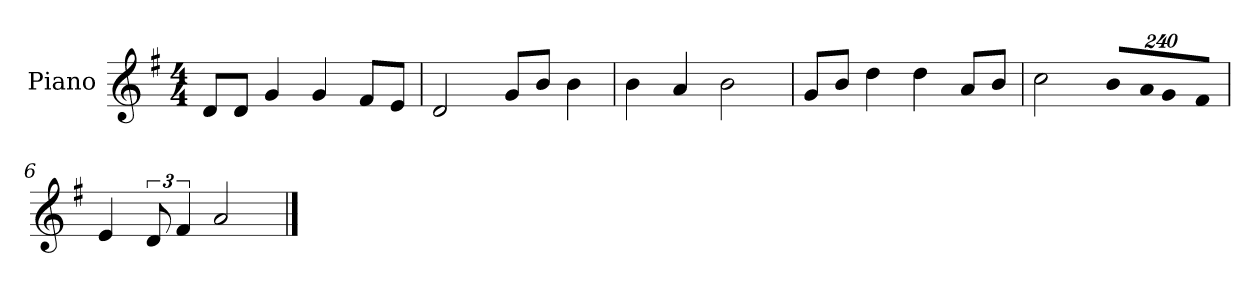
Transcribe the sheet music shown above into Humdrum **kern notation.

**kern
*part1
*staff1
*I"Piano
*I'P-no
*clefG2
*k[f#]
*M4/4
*MM90
=1
8d/L
8d/J
4g/
4g/
8f#/L
8e/J
=2
2d/
8g/L
8b/J
4b\
=3
4b\
4a/
2b\
=4
8g/L
8b/J
4dd\
4dd\
8a/L
8b/J
=5
2cc\
*Xbrackettup
!LO:N:vis=8
960%137b/L
!LO:N:vis=16
1920%137a/K
!LO:N:vis=8
960%137g/
!LO:N:vis=8
960%137f#/J
=6
4e/
*brackettup
12d/
6f#/
2a/
==
*-
